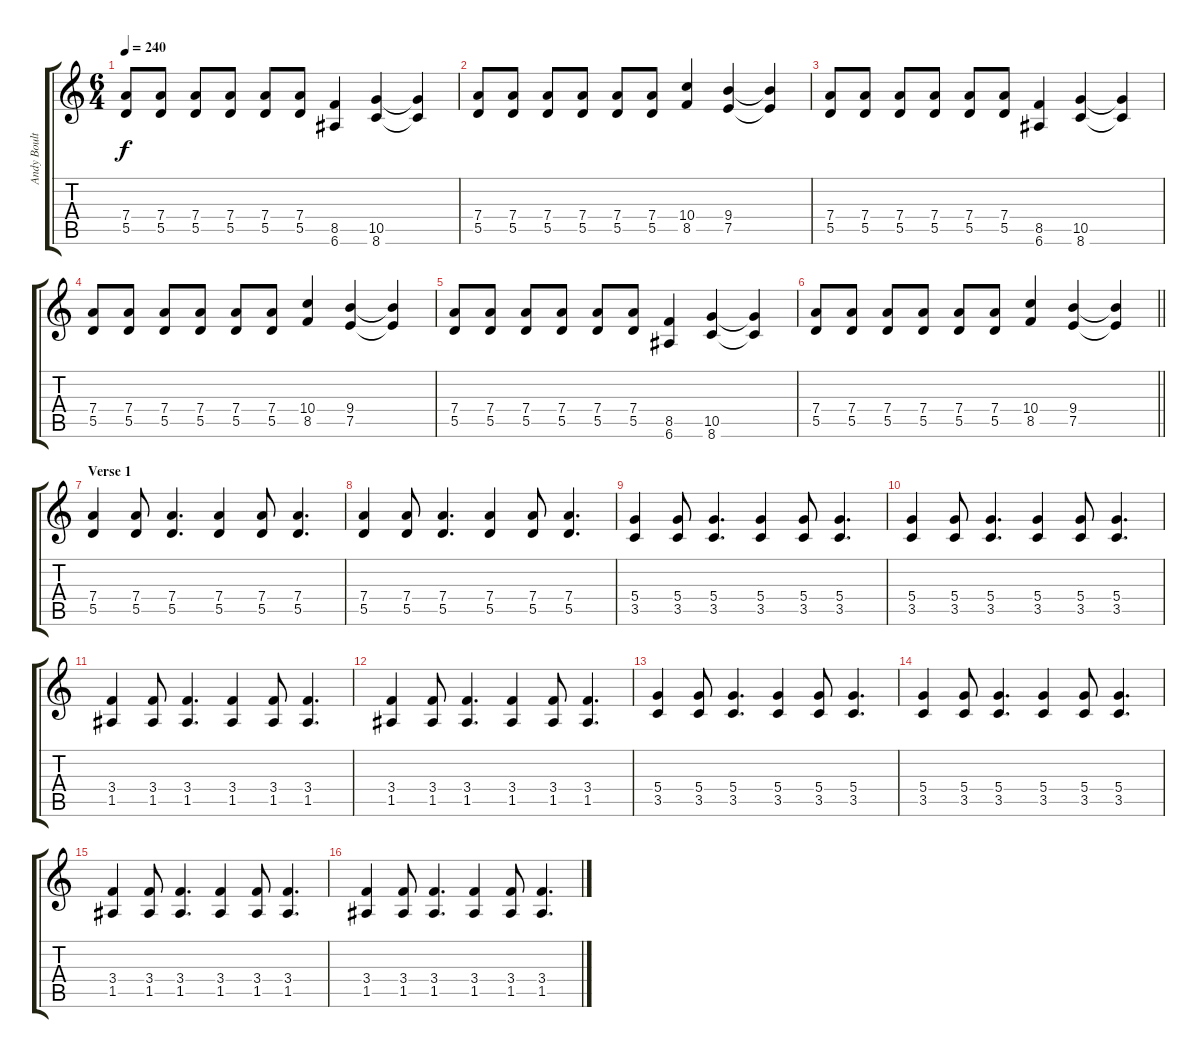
\track ("Andy Boulton" "Andy Boult") {instrument distortionguitar}
\staff {score tabs}
\tuning (E4 B3 G3 D3 A2 E2) {hide}
\ts (6 4)
\tempo 240
\clef g2
\ks c
(7.4 5.5).8{dy f} (7.4 5.5).8 (7.4 5.5).8 (7.4 5.5).8 (7.4 5.5).8 (7.4 5.5).8 (8.5 6.6).4 (10.5 8.6).4 (10.5{t} 8.6{t}).4 |
(7.4 5.5).8 (7.4 5.5).8 (7.4 5.5).8 (7.4 5.5).8 (7.4 5.5).8 (7.4 5.5).8 (10.4 8.5).4 (9.4 7.5).4 (9.4{t} 7.5{t}).4 |
(7.4 5.5).8 (7.4 5.5).8 (7.4 5.5).8 (7.4 5.5).8 (7.4 5.5).8 (7.4 5.5).8 (8.5 6.6).4 (10.5 8.6).4 (10.5{t} 8.6{t}).4 |
(7.4 5.5).8 (7.4 5.5).8 (7.4 5.5).8 (7.4 5.5).8 (7.4 5.5).8 (7.4 5.5).8 (10.4 8.5).4 (9.4 7.5).4 (9.4{t} 7.5{t}).4 |
(7.4 5.5).8 (7.4 5.5).8 (7.4 5.5).8 (7.4 5.5).8 (7.4 5.5).8 (7.4 5.5).8 (8.5 6.6).4 (10.5 8.6).4 (10.5{t} 8.6{t}).4 |
\barLineRight lightlight
(7.4 5.5).8 (7.4 5.5).8 (7.4 5.5).8 (7.4 5.5).8 (7.4 5.5).8 (7.4 5.5).8 (10.4 8.5).4 (9.4 7.5).4 (9.4{t} 7.5{t}).4 |
\section ("" "Verse 1")
(7.4 5.5).4 (7.4 5.5).8 (7.4 5.5).4{d} (7.4 5.5).4 (7.4 5.5).8 (7.4 5.5).4{d} |
(7.4 5.5).4 (7.4 5.5).8 (7.4 5.5).4{d} (7.4 5.5).4 (7.4 5.5).8 (7.4 5.5).4{d} |
(5.4 3.5).4 (5.4 3.5).8 (5.4 3.5).4{d} (5.4 3.5).4 (5.4 3.5).8 (5.4 3.5).4{d} |
(5.4 3.5).4 (5.4 3.5).8 (5.4 3.5).4{d} (5.4 3.5).4 (5.4 3.5).8 (5.4 3.5).4{d} |
(3.4 1.5).4 (3.4 1.5).8 (3.4 1.5).4{d} (3.4 1.5).4 (3.4 1.5).8 (3.4 1.5).4{d} |
(3.4 1.5).4 (3.4 1.5).8 (3.4 1.5).4{d} (3.4 1.5).4 (3.4 1.5).8 (3.4 1.5).4{d} |
(5.4 3.5).4 (5.4 3.5).8 (5.4 3.5).4{d} (5.4 3.5).4 (5.4 3.5).8 (5.4 3.5).4{d} |
(5.4 3.5).4 (5.4 3.5).8 (5.4 3.5).4{d} (5.4 3.5).4 (5.4 3.5).8 (5.4 3.5).4{d} |
(3.4 1.5).4 (3.4 1.5).8 (3.4 1.5).4{d} (3.4 1.5).4 (3.4 1.5).8 (3.4 1.5).4{d} |
(3.4 1.5).4 (3.4 1.5).8 (3.4 1.5).4{d} (3.4 1.5).4 (3.4 1.5).8 (3.4 1.5).4{d}
